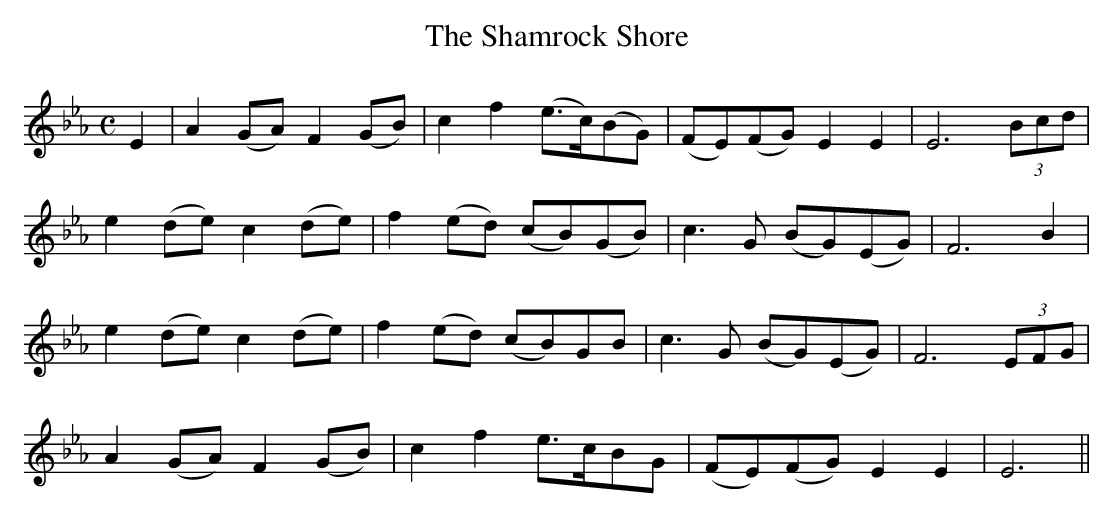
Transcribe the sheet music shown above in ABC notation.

X:1
T:Shamrock Shore, The
M:C
L:1/8
K:Eb
E2 | A2 (GA) F2 (GB) | c2f2 (e>c)(BG) | (FE)(FG) E2 E2 | E6 (3Bcd |
e2 (de) c2 (de) | f2 (ed) (cB)(GB) | c3G (BG)(EG) | F6 B2 |
e2 (de) c2 (de) | f2 (ed) (cB)GB | c3G (BG)(EG) | F6 (3EFG |
A2 (GA) F2 (GB) | c2f2 e>cBG | (FE)(FG) E2 E2 | E6 ||
